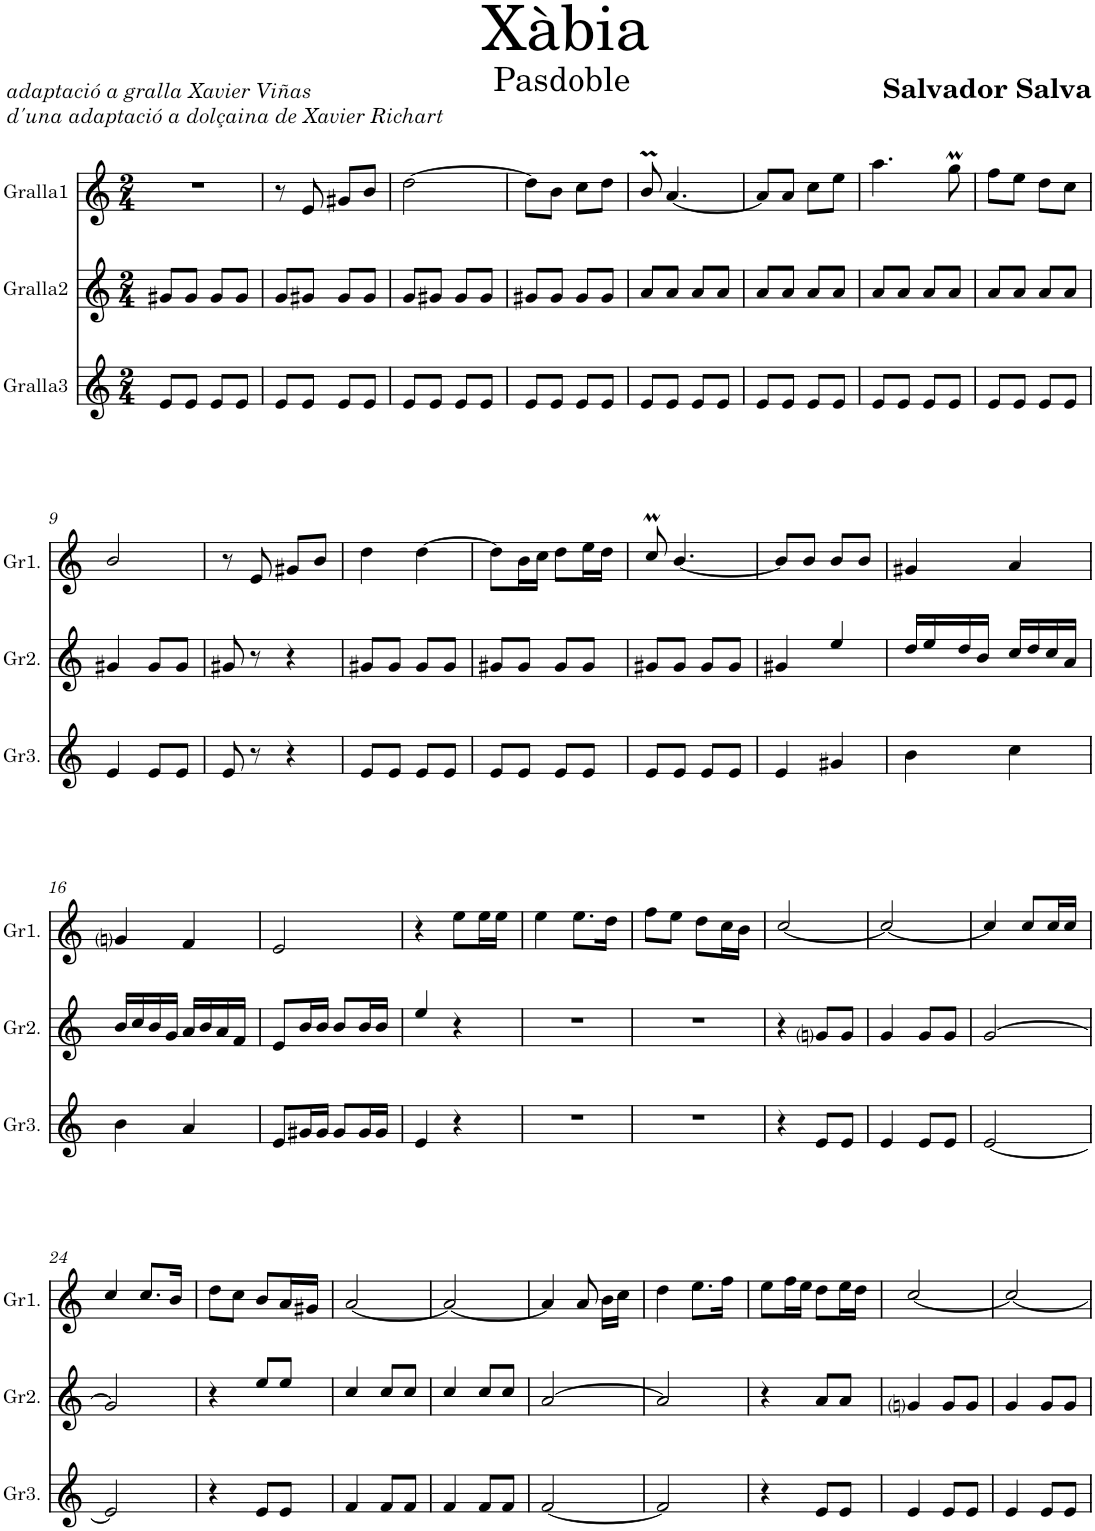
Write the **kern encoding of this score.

**kern	**kern	**kern
*part3	*part2	*part1
*staff3	*staff2	*staff1
*I"Gralla3	*I"Gralla2	*I"Gralla1
*I'Gr3.	*I'Gr2.	*I'Gr1.
*clefG2	*clefG2	*clefG2
*k[]	*k[]	*k[]
*M2/4	*M2/4	*M2/4
=1	=1	=1
8e/L	8g#X/L	2r
8e/J	8g#/J	.
8e/L	8g#/L	.
8e/J	8g#/J	.
=2	=2	=2
8e/L	8g/L	8r
8e/J	8g#X/J	8e/
8e/L	8g#/L	8g#X/L
8e/J	8g#/J	8b/J
=3	=3	=3
8e/L	8g/L	[2dd\
8e/J	8g#X/J	.
8e/L	8g#/L	.
8e/J	8g#/J	.
=4	=4	=4
8e/L	8g#X/L	8dd\L]
8e/J	8g#/J	8b\J
8e/L	8g#/L	8cc\L
8e/J	8g#/J	8dd\J
=5	=5	=5
8e/L	8a/L	8b/
8e/J	8a/J	[<4.a/
8e/L	8a/L	.
8e/J	8a/J	.
=6	=6	=6
8e/L	8a/L	8a/L]
8e/J	8a/J	8a/J
8e/L	8a/L	8cc\L
8e/J	8a/J	8ee\J
=7	=7	=7
8e/L	8a/L	4.aa\
8e/J	8a/J	.
8e/L	8a/L	.
8e/J	8a/J	8ggM\
=8	=8	=8
8e/L	8a/L	8ff\L
8e/J	8a/J	8ee\J
8e/L	8a/L	8dd\L
8e/J	8a/J	8cc\J
!!LO:LB:g=z
=9	=9	=9
4e/	4g#X/	2b/
8e/L	8g#/L	.
8e/J	8g#/J	.
=10	=10	=10
8e/	8g#X/	8r
8r	8r	8e/
4r	4r	8g#X/L
.	.	8b/J
=11	=11	=11
8e/L	8g#X/L	4dd\
8e/J	8g#/J	.
8e/L	8g#/L	[>4dd\
8e/J	8g#/J	.
=12	=12	=12
8e/L	8g#X/L	8dd\L]
8e/J	8g#/J	16b\L
.	.	16cc\JJ
8e/L	8g#/L	8dd\L
8e/J	8g#/J	16ee\L
.	.	16dd\JJ
=13	=13	=13
8e/L	8g#X/L	8ccM/
8e/J	8g#/J	[<4.b/
8e/L	8g#/L	.
8e/J	8g#/J	.
=14	=14	=14
4e/	4g#X/	8b/L]
.	.	8b/J
4g#X/	4ee/	8b/L
.	.	8b/J
=15	=15	=15
4b\	16dd/LL	4g#X/
.	16ee/	.
.	16dd/	.
.	16b/JJ	.
4cc\	16cc/LL	4a/
.	16dd/	.
.	16cc/	.
.	16a/JJ	.
!!LO:LB:g=z
=16	=16	=16
4b\	16b/LL	4gni/
.	16cc/	.
.	16b/	.
.	16g/JJ	.
4a/	16a/LL	4f/
.	16b/	.
.	16a/	.
.	16f/JJ	.
=17	=17	=17
8e/L	8e/L	2e/
16g#X/L	16b/L	.
16g#/JJ	16b/JJ	.
8g#/L	8b/L	.
16g#/L	16b/L	.
16g#/JJ	16b/JJ	.
=18	=18	=18
4e/	4ee/	4r
4r	4r	8ee\L
.	.	16ee\L
.	.	16ee\JJ
=19	=19	=19
2r	2r	4ee\
.	.	8.ee\L
.	.	16dd\Jk
=20	=20	=20
2r	2r	8ff\L
.	.	8ee\J
.	.	8dd\L
.	.	16cc\L
.	.	16b\JJ
=21	=21	=21
4r	4r	[<2cc/
8e/L	8gni/L	.
8e/J	8g/J	.
=22	=22	=22
4e/	4g/	2cc/_
8e/L	8g/L	.
8e/J	8g/J	.
=23	=23	=23
[<2e/	[>2g/	4cc/]
.	.	8cc/L
.	.	16cc/L
.	.	16cc/JJ
!!LO:LB:g=z
=24	=24	=24
2e/]	2g/]	4cc/
.	.	8.cc/L
.	.	16b/Jk
=25	=25	=25
4r	4r	8dd\L
.	.	8cc\J
8e/L	8ee/L	8b/L
8e/J	8ee/J	16a/L
.	.	16g#X/JJ
=26	=26	=26
4f/	4cc/	[<2a/
8f/L	8cc/L	.
8f/J	8cc/J	.
=27	=27	=27
4f/	4cc/	2a/_
8f/L	8cc/L	.
8f/J	8cc/J	.
=28	=28	=28
[<2f/	[>2a/	4a/]
.	.	8a/
.	.	16b\LL
.	.	16cc\JJ
=29	=29	=29
2f/]	2a/]	4dd\
.	.	8.ee\L
.	.	16ff\Jk
=30	=30	=30
4r	4r	8ee\L
.	.	16ff\L
.	.	16ee\JJ
8e/L	8a/L	8dd\L
8e/J	8a/J	16ee\L
.	.	16dd\JJ
=31	=31	=31
4e/	4gni/	[<2cc/
8e/L	8g/L	.
8e/J	8g/J	.
=32	=32	=32
4e/	4g/	2cc/_
8e/L	8g/L	.
8e/J	8g/J	.
=	=	=
*-	*-	*-
